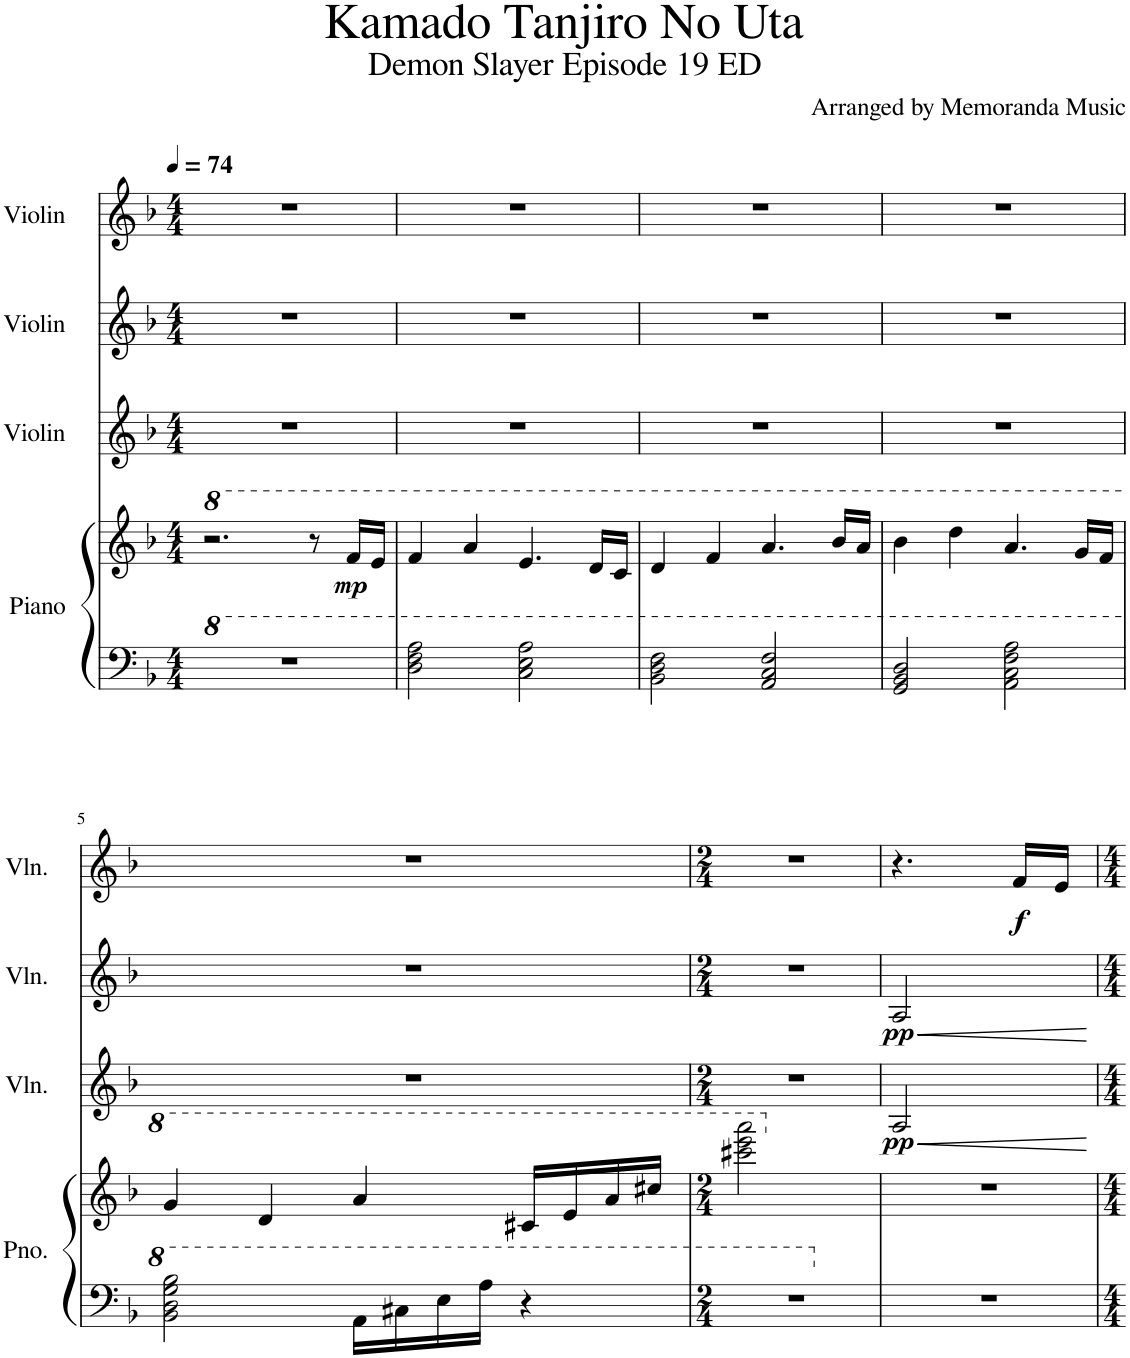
**kern	**kern	**dynam	**kern	**dynam	**kern	**dynam	**kern	**dynam
*part4	*part4	*part4	*part3	*part3	*part2	*part2	*part1	*part1
*staff5	*staff4	*staff4/5	*staff3	*staff3	*staff2	*staff2	*staff1	*staff1
*I"Piano	*	*	*I"Violin	*	*I"Violin	*	*I"Violin	*
*I'Pno.	*	*	*I'Vln.	*	*I'Vln.	*	*I'Vln.	*
*clefF4	*clefG2	*	*clefG2	*	*clefG2	*	*clefG2	*
*k[b-]	*k[b-]	*	*k[b-]	*	*k[b-]	*	*k[b-]	*
*M4/4	*M4/4	*	*M4/4	*	*M4/4	*	*M4/4	*
*MM74	*MM74	*	*MM74	*	*MM74	*	*MM74	*
*8va	*	*	*	*	*	*	*	*
*	*8va	*	*	*	*	*	*	*
=1	=1	=1	=1	=1	=1	=1	=1	=1
1r	2.r	.	1r	.	1r	.	1r	.
.	8r	.	.	.	.	.	.	.
!	!	!LO:DY:b	!	!	!	!	!	!
.	16ff/LL	mp	.	.	.	.	.	.
.	16ee/JJ	.	.	.	.	.	.	.
=2	=2	=2	=2	=2	=2	=2	=2	=2
2d\ 2f\ 2a\	4ff/	.	1r	.	1r	.	1r	.
.	4aa/	.	.	.	.	.	.	.
2c\ 2e\ 2a\	4.ee/	.	.	.	.	.	.	.
.	16dd/LL	.	.	.	.	.	.	.
.	16cc/JJ	.	.	.	.	.	.	.
=3	=3	=3	=3	=3	=3	=3	=3	=3
2B-\ 2d\ 2f\	4dd/	.	1r	.	1r	.	1r	.
.	4ff/	.	.	.	.	.	.	.
2A/ 2c/ 2f/	4.aa/	.	.	.	.	.	.	.
.	16bb-/LL	.	.	.	.	.	.	.
.	16aa/JJ	.	.	.	.	.	.	.
=4	=4	=4	=4	=4	=4	=4	=4	=4
2G/ 2B-/ 2d/	4bb-\	.	1r	.	1r	.	1r	.
.	4ddd\	.	.	.	.	.	.	.
2A\ 2c\ 2f\ 2a\	4.aa/	.	.	.	.	.	.	.
.	16gg/LL	.	.	.	.	.	.	.
.	16ff/JJ	.	.	.	.	.	.	.
!!LO:LB:g=z
=5	=5	=5	=5	=5	=5	=5	=5	=5
2B-\ 2d\ 2g\ 2b-\	4gg/	.	1r	.	1r	.	1r	.
.	4dd/	.	.	.	.	.	.	.
16A\LL	4aa/	.	.	.	.	.	.	.
16c#X\	.	.	.	.	.	.	.	.
16e\	.	.	.	.	.	.	.	.
16a\JJ	.	.	.	.	.	.	.	.
4r	16cc#X/LL	.	.	.	.	.	.	.
.	16ee/	.	.	.	.	.	.	.
.	16aa/	.	.	.	.	.	.	.
.	16ccc#X/JJ	.	.	.	.	.	.	.
=6	=6	=6	=6	=6	=6	=6	=6	=6
*M2/4	*M2/4	*	*M2/4	*	*M2/4	*	*M2/4	*
2r	2cccc#X\ 2eeee\ 2aaaa\	.	2r	.	2r	.	2r	.
=7	=7	=7	=7	=7	=7	=7	=7	=7
*X8va	*	*	*	*	*	*	*	*
*	*X8va	*	*	*	*	*	*	*
!	!	!	!	!LO:HP:b	!	!LO:HP:b	!	!
!	!	!	!	!LO:DY:n=1:b	!	!LO:DY:n=1:b	!	!
2r	2r	.	2A/	< pp	2A/	< pp	4.r	.
!	!	!	!	!	!	!	!	!LO:DY:b
.	.	.	.	.	.	.	16f/LL	f
.	.	.	.	.	.	.	16e/JJ	.
.	.	.	.	[	.	[	.	.
=	=	=	=	=	=	=	=	=
*-	*-	*-	*-	*-	*-	*-	*-	*-
